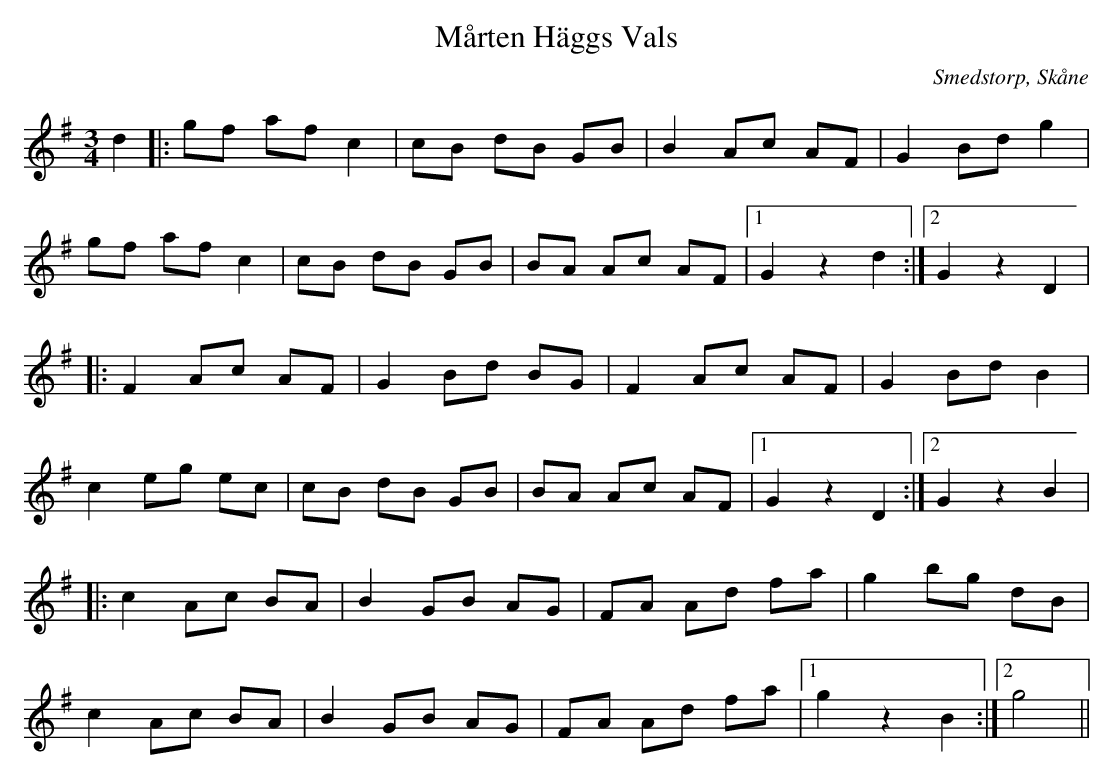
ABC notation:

X:1
T:Mårten Häggs Vals
O:Smedstorp, Skåne
M:3/4
L:1/8
K:G
d2 |: gf af c2 | cB dB GB | B2 Ac AF | G2 Bd g2 |
gf af c2 | cB dB GB | BA Ac AF |1 G2 z2 d2 :|2 G2 z2 D2 |
|: F2 Ac AF | G2 Bd BG | F2 Ac AF | G2 Bd B2 |
c2 eg ec | cB dB GB | BA Ac AF |1 G2 z2 D2 :|2 G2 z2 B2 |
|: c2 Ac BA | B2 GB AG | FA Ad fa | g2 bg dB |
 c2 Ac BA | B2 GB AG | FA Ad fa |1 g2 z2 B2 :|2 g4 ||
